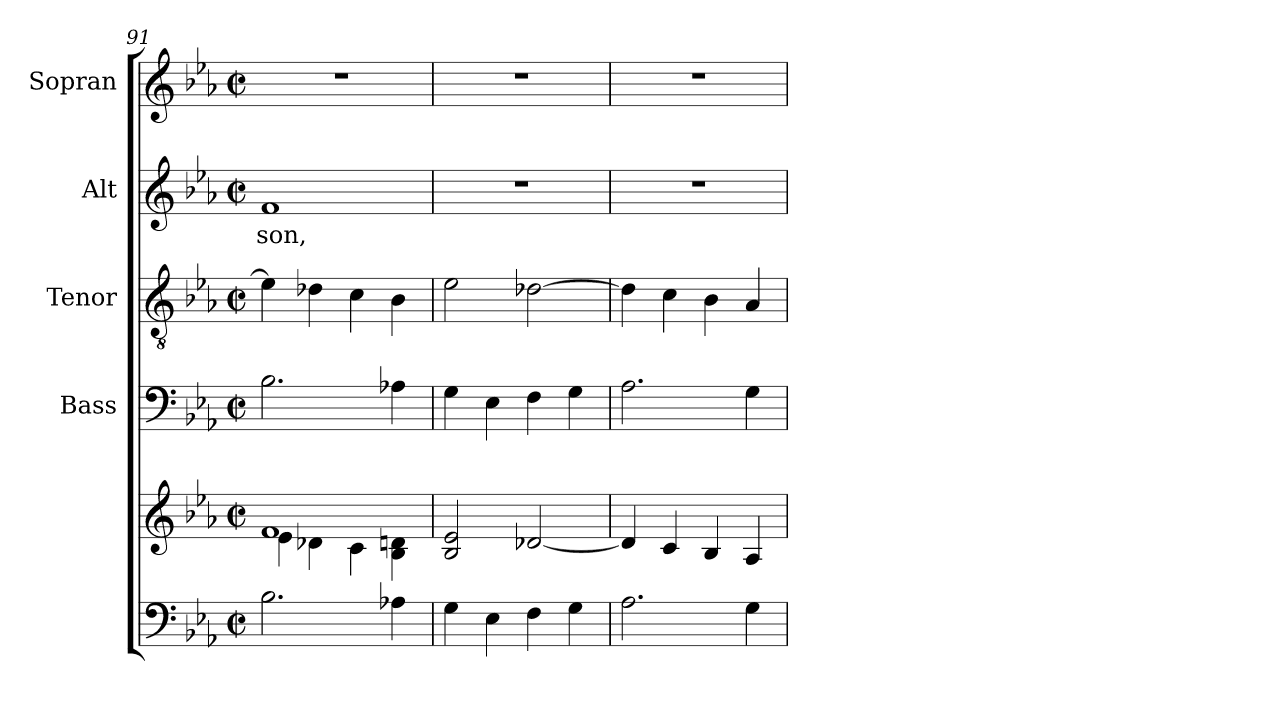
**kern	**kern	**kern	**kern	**kern	**text	**kern
*part5	*part5	*part4	*part3	*part2	*part2	*part1
*staff6	*staff5	*staff4	*staff3	*staff2	*staff2	*staff1
*	*	*I"Bass	*I"Tenor	*I"Alt	*	*I"Sopran
*	*	*I'B.	*I'T.	*I'A.	*	*I'S.
*clefF4	*clefG2	*clefF4	*clefGv2	*clefG2	*	*clefG2
*k[b-e-a-]	*k[b-e-a-]	*k[b-e-a-]	*k[b-e-a-]	*k[b-e-a-]	*	*k[b-e-a-]
*E-:	*E-:	*E-:	*E-:	*E-:	*	*E-:
*M2/2	*M2/2	*M2/2	*M2/2	*M2/2	*	*M2/2
*met(c|)	*met(c|)	*met(c|)	*met(c|)	*met(c|)	*	*met(c|)
=91	=91	=91	=91	=91	=91	=91
*	*^	*	*	*	*	*
!	!	!	!	!	!	!LO:LY:b	!
2.B-\	1f	4e-\	2.B-\	4e-\]	1f	-son,	1r
.	.	4d-X\	.	4d-X\	.	.	.
.	.	4c\	.	4c\	.	.	.
4A-X\	.	4B-\ 4dn\	4A-X\	4B-\	.	.	.
*	*v	*v	*	*	*	*	*
=92	=92	=92	=92	=92	=92	=92
4G\	2B-/ 2e-/	4G\	2e-\	1r	.	1r
4E-\	.	4E-\	.	.	.	.
4F\	[2d-X/	4F\	[2d-X\	.	.	.
4G\	.	4G\	.	.	.	.
=93	=93	=93	=93	=93	=93	=93
2.A-\	4d-/]	2.A-\	4d-\]	1r	.	1r
.	4c/	.	4c\	.	.	.
.	4B-/	.	4B-\	.	.	.
4G\	4A-/	4G\	4A-/	.	.	.
=	=	=	=	=	=	=
*-	*-	*-	*-	*-	*-	*-
